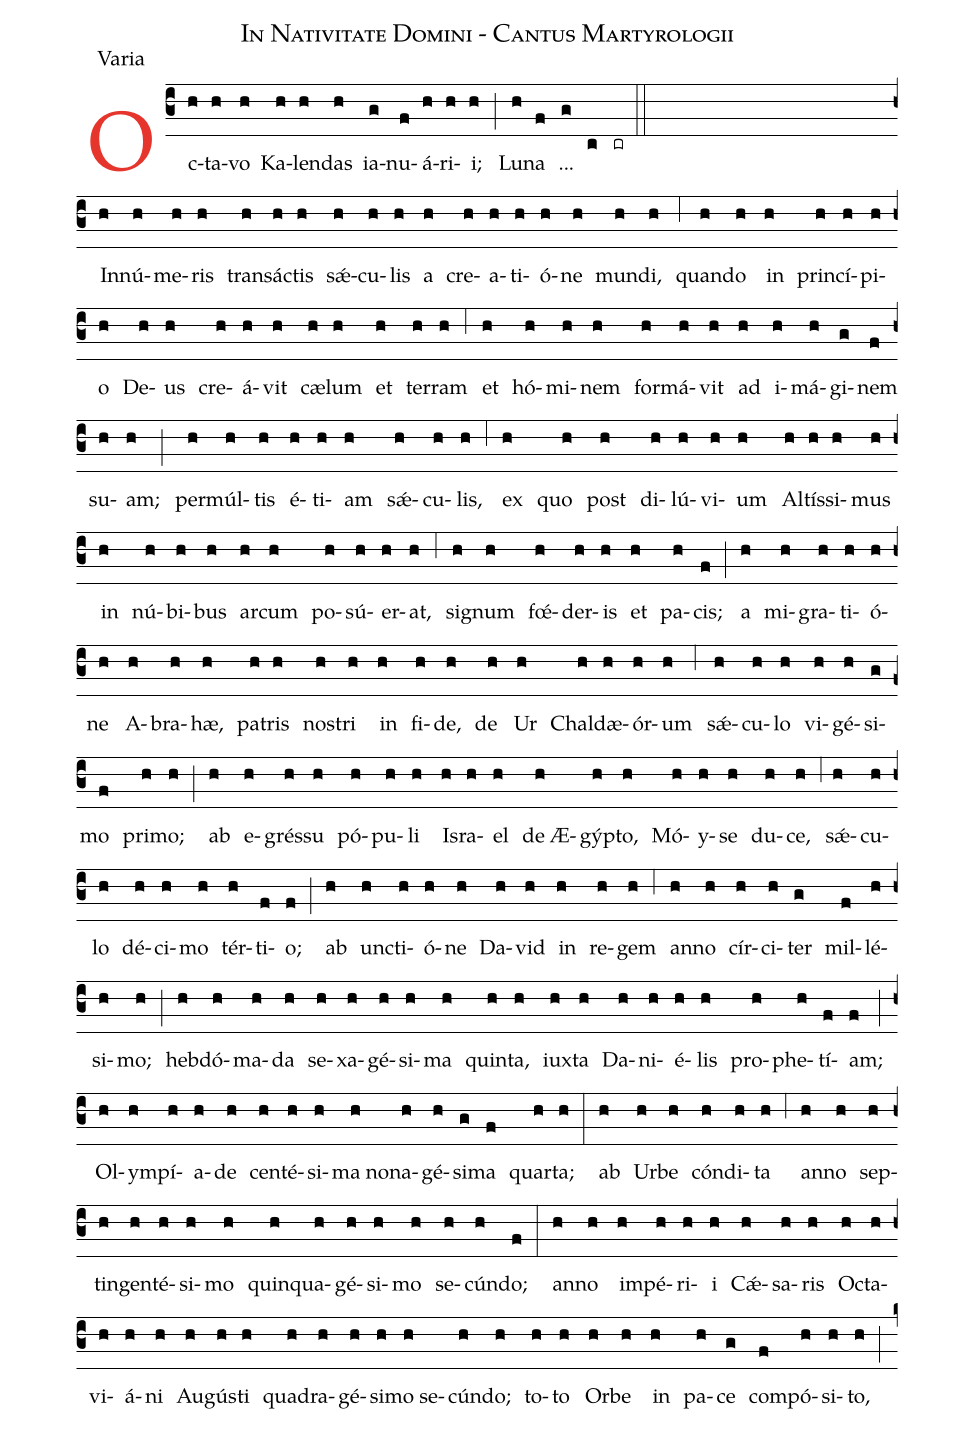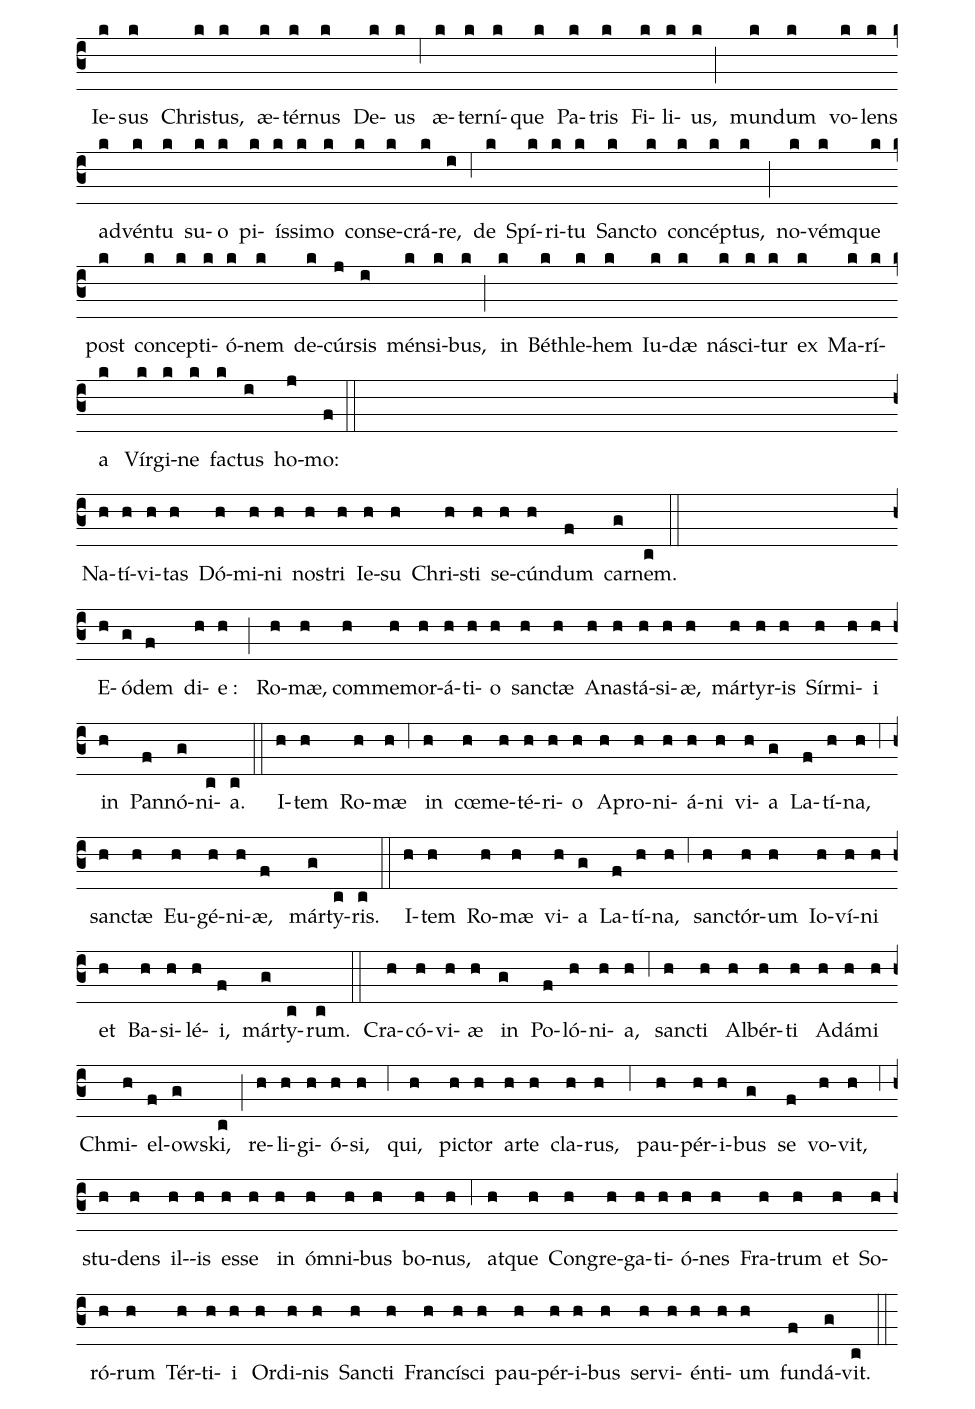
name:In Nativitate Domini - Cantus Martyrologii;
office-part:Varia;
%%
(c3)
<c>O</c>c(h)ta(h)vo(h) Ka(h)len(h)das(h) ia-(g)nu(f)á(h)ri(h)i; (h) (;)  Lun(h)a(f) ...(g) (c) (cr)(::Z)
In(h)nú-(h)me(h)ris(h) trans(h)áct(h)is(h) s<sp>'ae</sp>(h)-cu(h)lis(h) a(h) cre-(h)a(h)ti(h)ó(h)ne(h) mun(h)di,(h) (,6) quan(h)do(h) in(h) prin(h)cí(h)pi(h)o(h) De(h)us(h) cre(h)á-(h)vit(h) c<sp>ae</sp>(h)lum(h) et(h) terr(h)am(h) (,6) et(h) hó-(h)mi-(h)nem(h) form(h)á-(h)vit(h) ad(h) i-(h)má-(h)gi-(g)nem(f) su(h)am;(h) (;) per(h)múl(h)tis(h) é-(h)ti(h)am(h) s<sp>'ae</sp>-(h)cu(h)lis,(h) (,6) ex(h) quo(h) post(h) di-(h)lú-(h)vi-(h)um(h) Al(h)tís(h)si-(h)mus(h) in(h) nú-(h)bi(h)bus(h) ar(h)cum(h) po-(h)sú(h)er(h)at,(h) (,6) sig(h)num(h) f<sp>'oe</sp>-(h)der(h)is(h) et(h) pa(h)cis;(f) (;) a(h) mi-(h)gra(h)ti(h)ó-(h)ne(h) A-(h)bra-(h)h<sp>ae</sp>,(h) pa(h)tris(h) nos(h)tri(h) in(h) fi(h)de,(h) de(h) Ur(h) Chal(h)d<sp>ae</sp>(h)ór(h)um(h) (,6) s<sp>'ae</sp>-(h)cu(h)lo(h) vi-(h)gé-(h)si-(g)mo(f) pri(h)mo;(h) (;) ab(h) e-(h)grés(h)su(h) pó-(h)pu-(h)li(h) Is(h)ra-(h)el(h) de <v>{\AE}</v>-(h)gýp(h)to,(h) Mó-(h)y-(h)se(h) du(h)ce,(h)  (,6) s<sp>'ae</sp>-(h)cu(h)lo(h) dé(h)ci-(h)mo(h) tér(h)ti(f)o;(f) (;) ab(h) unc(h)ti-(h)ó-(h)ne(h) Da(h)vid(h) in(h) re-(h)gem(h) (,6) an(h)no(h) cír-(h)ci-(h)ter(g) mil-(f)lé-(h)si-(h)mo;(h) (;) heb(h)dó-(h)ma-(h)da(h) se-(h)xa-(h)gé-(h)si-(h)ma(h) quin(h)ta,(h) iux(h)ta(h) Da-(h)ni-(h)é-(h)lis(h) pro-(h)phe-(h)tí-(f)am;(f) (;)  Ol(h)ym(h)pí-(h)a-(h)de(h) cen(h)té-(h)si-(h)ma no(h)na-(h)gé(h)si(g)ma(f) quar(h)ta;(h) (:) ab(h) Ur(h)be(h) cón(h)di-(h)ta(h) (,6) an(h)no(h) sep(h)tin(h)gen(h)té-(h)si-(h)mo(h) quin(h)qua(h)gé-(h)si-(h)mo(h) se-(h)cún(h)do;(f) (:) an(h)no(h) im(h)pé-(h)ri-(h)i(h) C<sp>'ae</sp>-(h)sa-(h)ris(h) Oc(h)ta(h)vi-(h)á-(h)ni(h) Au(h)gús(h)ti(h) quad(h)ra(h)gé-(h)si(h)mo se-(h)cún(h)do;(h) to-(h)to(h) Or(h)be(h) in(h) pa-(h)ce(g) com(f)pó-(h)si-(h)to,(h) (;) (z) Ie-(k)sus(k)  Chris(k)tus,(k) <sp>ae</sp>-(k)tér(k)nus(k) De-(k)us(k)(,6) <sp>ae</sp>(k)ter(k)ní-(k)que(k) Pa-(k)tris(k) Fi-(k)li-(k)us,(k;) mun(k)dum(k) vo-(k)lens(k) ad(k)vén(k)tu(k) su-(k)o(k) pi-(k)ís(k)si(k)mo(k) con(k)se-(k)crá-(k)re,(i) (,6) de(k) Spí-(k)ri-(k)tu(k) Sanc(k)to(k) con(k)cép(k)tus,(k) (;) no-(k)vém(k)que(k) post(k) con(k)cep(k)ti-(k)ó-(k)nem(k) de-(k)cúr(j)sis(i) mén(k)si-(k)bus,(k) (;) in(k) Béth(k)le-(k)hem(k)  Iu(k)d<sp>ae</sp>(k) ná(k)sci(k)tur(k) ex(k) Ma(k)rí(k)a (k) Vír(k)gi-(k)ne(k) fac(k)tus(i) ho-(j)mo:(f) (::Z)
Na(h)tí-(h)vi-(h)tas(h) Dó-(h)mi-(h)ni(h) nos(h)tri(h) Ie-(h)su(h) Chri-(h)sti(h) se-(h)cún(h)dum(f) car(g)nem. (c) (::Z)
E-(h)ód(g)em(f) di-(h)e : (h) (;) Ro(h)m<sp>ae</sp>(h), com(h)mem(h)or(h)á-(h)ti-(h)o(h) san(h)ct<sp>ae</sp>(h)  An(h)as(h)tá-(h)si-(h)<sp>ae</sp>,(h) már(h)tyr(h)is(h) Sír(h)mi-(h)i(h) in(h) Pan(f)nó-(g)ni(c)a.(c) (::)
I(h)tem(h) Ro-(h)m<sp>ae</sp>(h)(,6) in(h) c<sp>oe</sp>(h)me-(h)té-(h)ri-(h)o(h) Ap(h)ro-(h)ni-(h)á-(h)ni(h) vi(h)a(g) La-(f)tí-(h)na,(h) (,6) san(h)ct<sp>ae</sp>(h) Eu-(h)gé(h)ni-(h)<sp>ae</sp>, (f) már(g)ty(c)ris.(c) (::)
I(h)tem(h) Ro-(h)m<sp>ae</sp>(h) vi-(h)a(g) La-(f)tí(h)na,(h) (,6) san(h)ctór(h)um(h) Io-(h)ví-(h)ni(h) et(h) Ba-(h)si-(h)lé-(h)i,(f) már(g)ty(c)rum.(c) (::)
Cra-(h)có(h)vi-(h)<sp>ae</sp>(h) in(g) Po-(f)ló-(h)ni-(h)a,(h) (,6) san(h)cti(h) Al(h)bér(h)ti(h) A(h)dám(h)i(h) Chmi(h)el(f)ow(g)ski,(c) (;) re-(h)li-(h)gi-(h)ó-(h)si, (h) (,6) qui, (h) pic(h)tor(h) ar(h)te(h) cla-(h)rus, (h) (,6) pau-(h)pér(h)i-(h)bus(g) se(f) vo-(h)vit, (h) (,6) stu-(h)dens(h) il(h)-is(h) es(h)se(h) in(h) óm(h)ni-(h)bus(h) bo-(h)nus, (h) (,6) at(h)que(h) Con(h)gre-(h)ga-(h)ti-(h)ó-(h)nes(h) Fra-(h)trum(h) et(h) So-(h)ró-(h)rum(h) Tér(h)ti-(h)i(h) Or(h)di-(h)nis(h) San(h)cti(h) Fran(h)cís(h)ci(h) pau-(h)pér(h)i-(h)bus(h) ser(h)vi-(h)én(h)ti-(h)um(h) fun(f)dá-(g)vit. (c) (::Z)
